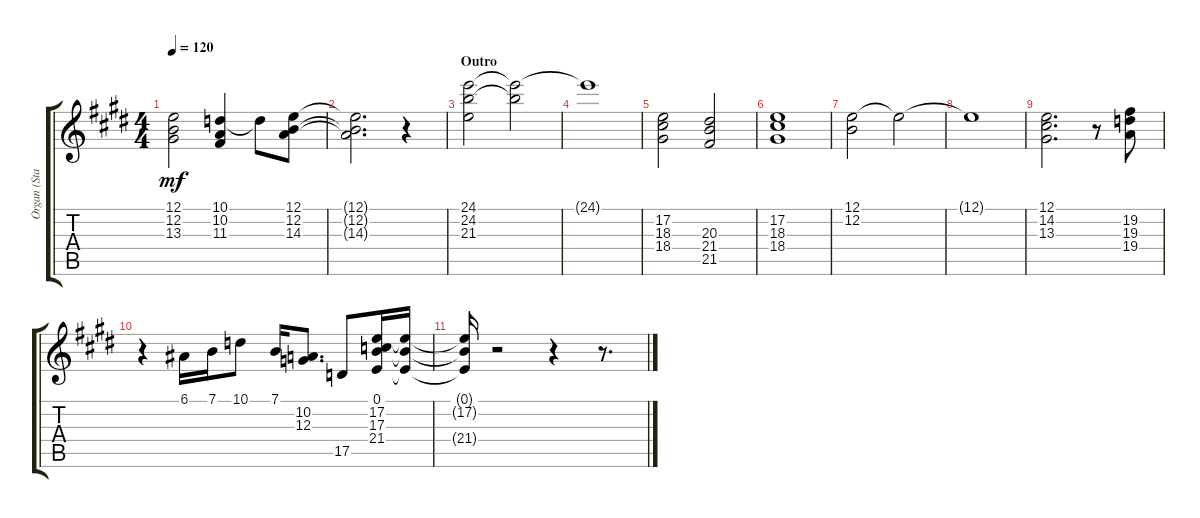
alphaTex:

\track ("Organ (Staff 1)" "Organ (Sta") {instrument rockorgan}
\staff {score tabs}
\tuning (E4 B3 G3 D3 A2 E2) {hide}
\ts (4 4)
\tempo 120
\clef g2
\ks c#minor
(12.1 12.2 13.3).2{dy mf} (10.1 10.2 11.3).4 10.1{t}.8 (12.1 12.2 14.3).8 |
(12.1{t} 12.2{t} 14.3{t}).2{d} r.4 |
\section ("" "Outro")
(24.1 24.2 21.3).2 (24.1{t} 24.2{t}).2 |
24.1{t}.1 |
(17.2 18.3 18.4).2 (20.3 21.4 21.5).2 |
(17.2 18.3 18.4).1 |
(12.1 12.2).2 12.1{t}.2 |
12.1{t}.1 |
(12.1 14.2 13.3).2{d} r.8 (19.2 19.3 19.4).8 |
r.4 6.1.16 7.1.16 10.1.8 7.1.16 (10.2 12.3).8{d} 17.5.8 (0.1 17.2 17.3 21.4).16 (0.1{t} 17.2{t} 21.4{t}).16 |
(0.1{t} 17.2{t} 21.4{t}).16 r.2 r.4 r.8{d}
